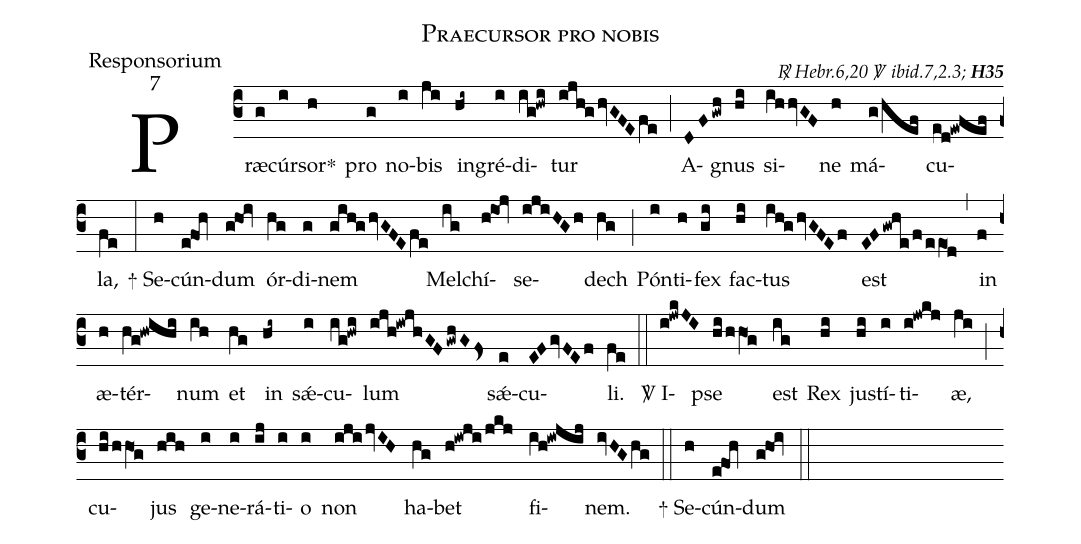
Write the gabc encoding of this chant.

name:Praecursor pro nobis;
office-part:Responsorium;
mode:7;
commentary:{\itshape\mdseries \Rbar\  Hebr.6,20 \Vbar\  ibid.7,2.3;\/} {\bfseries H35};
%%
(c3) Præ(g)cúr(i)sor<sp>*</sp>(h) pro(g) no(i)bis(ji) in(hi~)gré(i)di(ig!hwi)tur(ijh!ghvGFEfe) (;)
A(DFgwh)gnus(hi) si(ihhvGF)ne(h) má(g/hef)cu(ed!ewfef)la,(fe) (:)
<sp>+</sp> Se(h)cún(e!fo1h)dum(g!ho1@iv) ór(hg)di(g)nem(gih!ghvGFEfe) Mel(ig)chí(h!io1!jv)se(ijiHGh)dech(hg) (;)
Pón(i)ti(h)fex(gi) fac(hi)tus(ih!ghvGFEf) est(EFgwhe/f/eeO1d) (,)
in(f) æ(h)tér(hg!hwihi)num(ih) et(hg) in(hi~) sǽ(i)cu(ig!hwi)lum(ijh!iwjhGFgwhGFs>) sǽ(e)cu(EFgvFEf)li.(fe) (::)
<sp>V/</sp> I(i!jwkJI)pse(hi/hhO1g) est(ig) Rex(hi) ju(hi)stí(i)ti(i!jwkj)æ,(ji) (;)
cu(hi/hhO1g)jus(hih) ge(i)ne(i)rá(ij)ti(i)o(i) non(ijijvIH) ha(hg)bet(h!iwji/jkj) fi(ih!iwjij)nem.(ivHGhg) (::)
<sp>+</sp> Se(h)cún(e!fo1h)dum(g!ho1@iv) (::)
